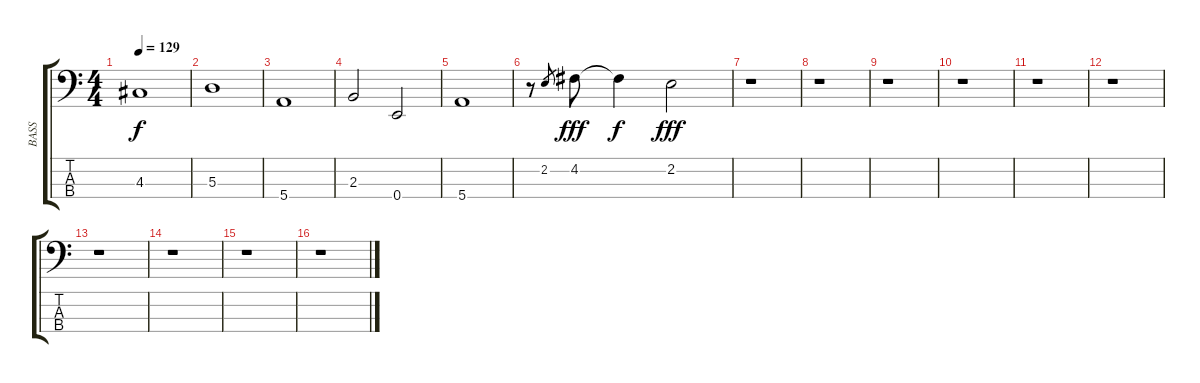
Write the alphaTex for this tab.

\track ("BASS" "BASS") {instrument electricbassfinger}
\staff {score tabs}
\tuning (G2 D2 A1 E1) {hide}
\ts (4 4)
\tempo 129
\clef f4
\ks c
4.3.1{dy f} |
5.3.1 |
5.4.1 |
2.3.2 0.4.2 |
5.4.1 |
r.8 2.2.8{gr} 4.2.8{dy fff} 4.2{t}.4{dy f} 2.2.2{dy fff} |
r.1 |
r.1 |
r.1 |
r.1 |
r.1 |
r.1 |
r.1 |
r.1 |
r.1 |
r.1
